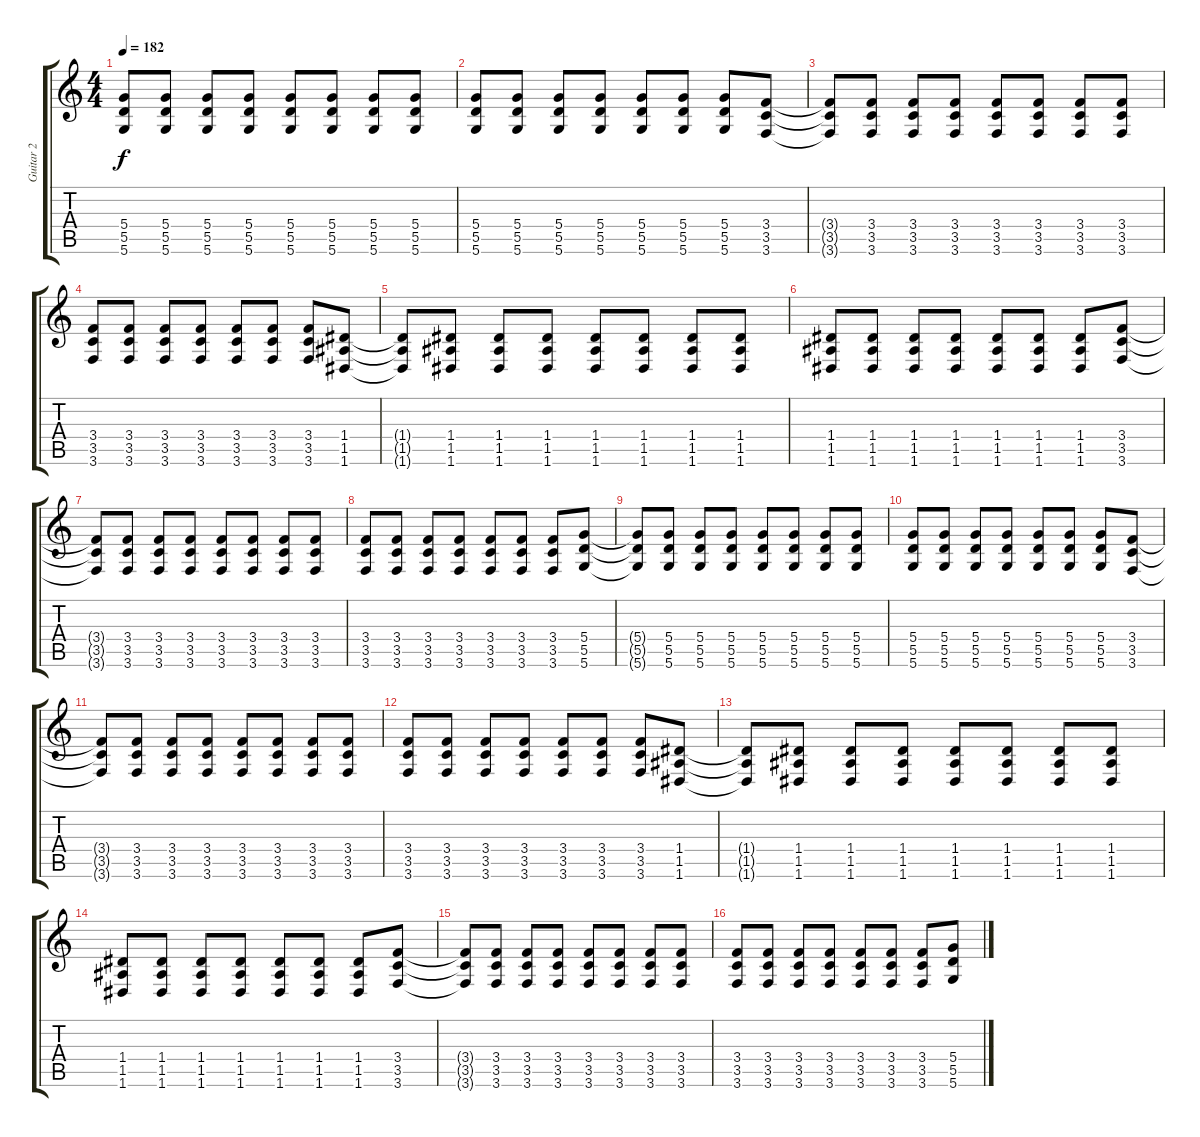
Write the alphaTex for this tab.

\track ("Guitar 2" "Guitar 2") {instrument distortionguitar}
\staff {score tabs}
\tuning (E4 B3 G3 D3 A2 D2) {hide}
\ts (4 4)
\tempo 182
\clef g2
\ks c
(5.4{t} 5.5{t} 5.6{t}).8{dy f} (5.4 5.5 5.6).8 (5.4 5.5 5.6).8 (5.4 5.5 5.6).8 (5.4 5.5 5.6).8 (5.4 5.5 5.6).8 (5.4 5.5 5.6).8 (5.4 5.5 5.6).8 |
(5.4 5.5 5.6).8 (5.4 5.5 5.6).8 (5.4 5.5 5.6).8 (5.4 5.5 5.6).8 (5.4 5.5 5.6).8 (5.4 5.5 5.6).8 (5.4 5.5 5.6).8 (3.4 3.5 3.6).8 |
(3.4{t} 3.5{t} 3.6{t}).8 (3.4 3.5 3.6).8 (3.4 3.5 3.6).8 (3.4 3.5 3.6).8 (3.4 3.5 3.6).8 (3.4 3.5 3.6).8 (3.4 3.5 3.6).8 (3.4 3.5 3.6).8 |
(3.4 3.5 3.6).8 (3.4 3.5 3.6).8 (3.4 3.5 3.6).8 (3.4 3.5 3.6).8 (3.4 3.5 3.6).8 (3.4 3.5 3.6).8 (3.4 3.5 3.6).8 (1.4 1.5 1.6).8 |
(1.4{t} 1.5{t} 1.6{t}).8 (1.4 1.5 1.6).8 (1.4 1.5 1.6).8 (1.4 1.5 1.6).8 (1.4 1.5 1.6).8 (1.4 1.5 1.6).8 (1.4 1.5 1.6).8 (1.4 1.5 1.6).8 |
(1.4 1.5 1.6).8 (1.4 1.5 1.6).8 (1.4 1.5 1.6).8 (1.4 1.5 1.6).8 (1.4 1.5 1.6).8 (1.4 1.5 1.6).8 (1.4 1.5 1.6).8 (3.4 3.5 3.6).8 |
(3.4{t} 3.5{t} 3.6{t}).8 (3.4 3.5 3.6).8 (3.4 3.5 3.6).8 (3.4 3.5 3.6).8 (3.4 3.5 3.6).8 (3.4 3.5 3.6).8 (3.4 3.5 3.6).8 (3.4 3.5 3.6).8 |
(3.4 3.5 3.6).8 (3.4 3.5 3.6).8 (3.4 3.5 3.6).8 (3.4 3.5 3.6).8 (3.4 3.5 3.6).8 (3.4 3.5 3.6).8 (3.4 3.5 3.6).8 (5.4 5.5 5.6).8 |
(5.4{t} 5.5{t} 5.6{t}).8 (5.4 5.5 5.6).8 (5.4 5.5 5.6).8 (5.4 5.5 5.6).8 (5.4 5.5 5.6).8 (5.4 5.5 5.6).8 (5.4 5.5 5.6).8 (5.4 5.5 5.6).8 |
(5.4 5.5 5.6).8 (5.4 5.5 5.6).8 (5.4 5.5 5.6).8 (5.4 5.5 5.6).8 (5.4 5.5 5.6).8 (5.4 5.5 5.6).8 (5.4 5.5 5.6).8 (3.4 3.5 3.6).8 |
(3.4{t} 3.5{t} 3.6{t}).8 (3.4 3.5 3.6).8 (3.4 3.5 3.6).8 (3.4 3.5 3.6).8 (3.4 3.5 3.6).8 (3.4 3.5 3.6).8 (3.4 3.5 3.6).8 (3.4 3.5 3.6).8 |
(3.4 3.5 3.6).8 (3.4 3.5 3.6).8 (3.4 3.5 3.6).8 (3.4 3.5 3.6).8 (3.4 3.5 3.6).8 (3.4 3.5 3.6).8 (3.4 3.5 3.6).8 (1.4 1.5 1.6).8 |
(1.4{t} 1.5{t} 1.6{t}).8{volume 12} (1.4 1.5 1.6).8 (1.4 1.5 1.6).8 (1.4 1.5 1.6).8 (1.4 1.5 1.6).8 (1.4 1.5 1.6).8 (1.4 1.5 1.6).8 (1.4 1.5 1.6).8 |
(1.4 1.5 1.6).8 (1.4 1.5 1.6).8 (1.4 1.5 1.6).8 (1.4 1.5 1.6).8 (1.4 1.5 1.6).8 (1.4 1.5 1.6).8 (1.4 1.5 1.6).8 (3.4 3.5 3.6).8 |
(3.4{t} 3.5{t} 3.6{t}).8 (3.4 3.5 3.6).8 (3.4 3.5 3.6).8 (3.4 3.5 3.6).8 (3.4 3.5 3.6).8 (3.4 3.5 3.6).8 (3.4 3.5 3.6).8 (3.4 3.5 3.6).8 |
(3.4 3.5 3.6).8 (3.4 3.5 3.6).8 (3.4 3.5 3.6).8 (3.4 3.5 3.6).8 (3.4 3.5 3.6).8 (3.4 3.5 3.6).8 (3.4 3.5 3.6).8 (5.4 5.5 5.6).8
